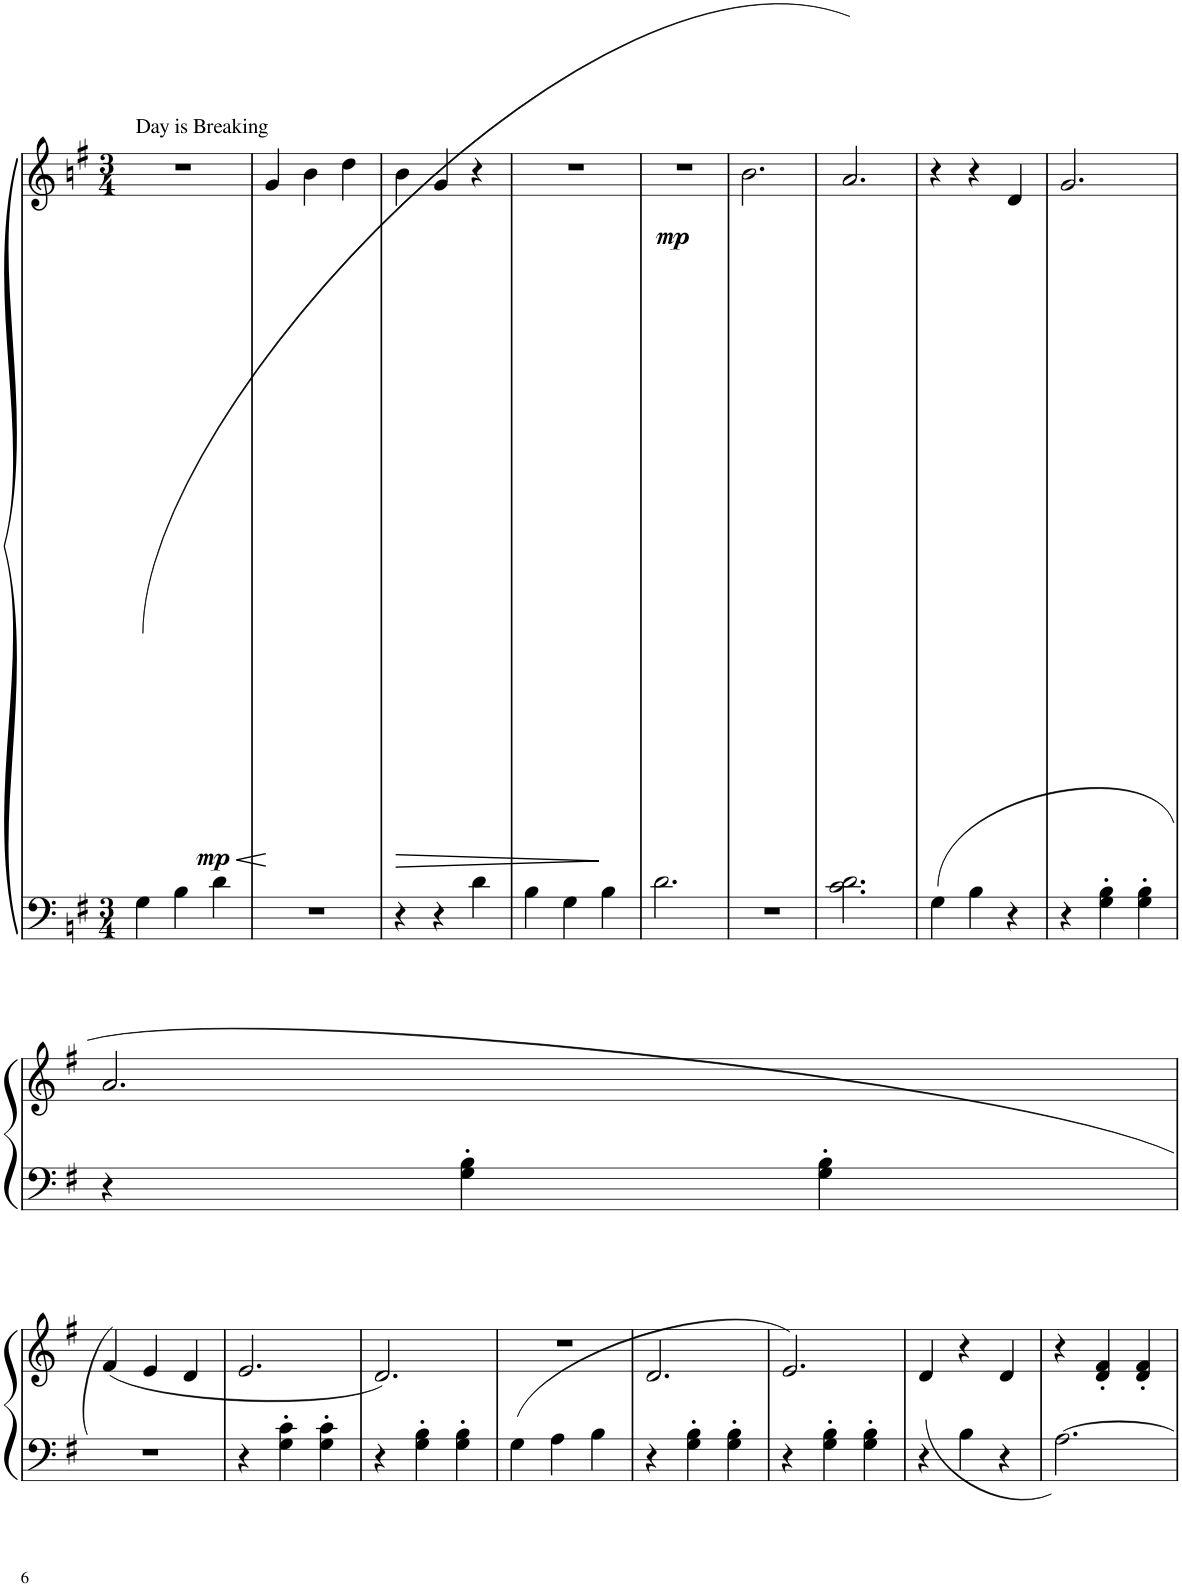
**kern	**kern	**dynam
*part1	*part1	*part1
*staff2	*staff1	*staff1/2
*I"Piano	*	*
*I'Pno	*	*
!!LO:PB:g=z
*clefF4	*clefG2	*
*k[f#]	*k[f#]	*
*M3/4	*M3/4	*
=122	=122	=122
!	!LO:TX:a:t=Day is Breaking	!
!	!	!LO:HP:b
!	!	!LO:DY:n=1:b
(4G\	2.r	< mp
4B\	.	.
4d\	.	.
.	.	[
=123	=123	=123
2.r	4g/	.
.	4b\	.
.	4dd\	.
=124	=124	=124
!	!	!LO:HP:b
4r	4b\	>
4r	4g/	.
4d\	4r	.
.	.	]
=125	=125	=125
4B\	2.r	.
4G\	.	.
4B\	.	.
=126	=126	=126
!	!	!LO:DY:b
2.d\	2.r	mp
=127	=127	=127
2.r	2.b\	.
=128	=128	=128
2.c\ 2.d\	2.a/)	.
=129	=129	=129
(4G\	4r	.
4B\	4r	.
4r	4d/	.
=130	=130	=130
4r	2.g/	.
4G\' 4B\'	.	.
4G\' 4B\'	.	.
!!LO:LB:g=z
=131	=131	=131
4r	2.a/)	.
4G\' 4B\'	.	.
4G\' 4B\'	.	.
!!LO:LB:g=z
=132	=132	=132
2.r	(4f#/	.
.	4e/	.
.	4d/	.
=133	=133	=133
4r	2.e/	.
4G\' 4c\'	.	.
4G\' 4c\'	.	.
=134	=134	=134
4r	2.d/)	.
4G\' 4B\'	.	.
4G\' 4B\'	.	.
=135	=135	=135
(4G\	2.r	.
4A\	.	.
4B\	.	.
=136	=136	=136
4r	2.d/	.
4G\' 4B\'	.	.
4G\' 4B\'	.	.
=137	=137	=137
4r	2.e/)	.
4G\' 4B\'	.	.
4G\' 4B\'	.	.
=138	=138	=138
4r	(4d/	.
4B\	4r	.
4r	4d/	.
=139	=139	=139
[2.A\)	4r	.
.	4d/' 4f#/'	.
.	4d/' 4f#/'	.
=	=	=
*-	*-	*-
